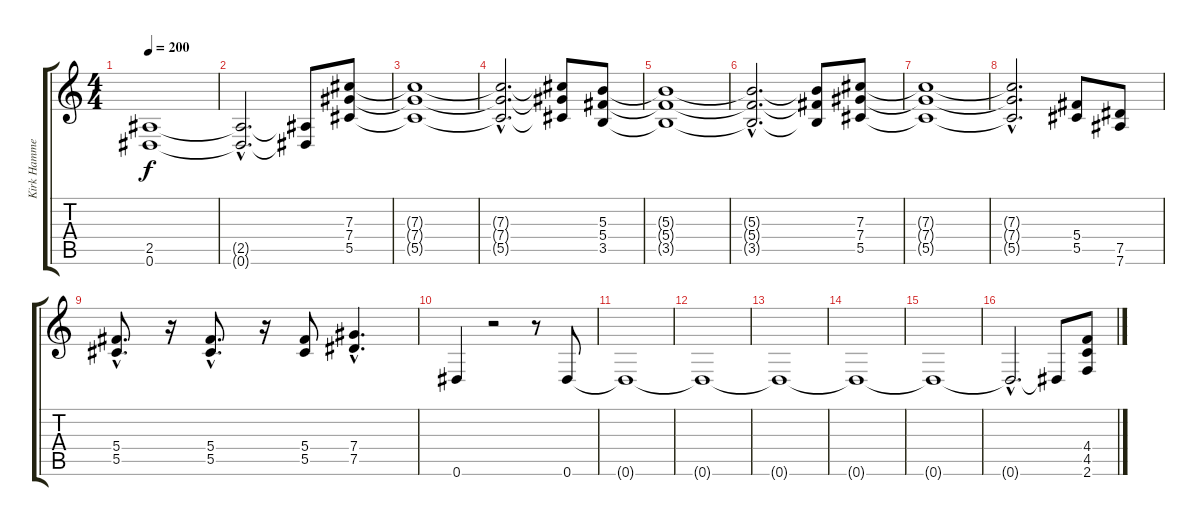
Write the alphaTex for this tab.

\track ("Kirk Hammett" "Kirk Hamme") {instrument distortionguitar}
\staff {score tabs}
\tuning (Eb4 Bb3 Gb3 Db3 Ab2 Eb2) {hide}
\ts (4 4)
\tempo 200
\clef g2
\ks c
(2.5{t} 0.6{t}).1{dy f} |
(2.5{hac t} 0.6{hac t}).2{d} (2.5{t} 0.6{t}).8 (7.3 7.4 5.5).8 |
(7.3{t} 7.4{t} 5.5{t}).1 |
(7.3{hac t} 7.4{hac t} 5.5{hac t}).2{d} (7.3{t} 7.4{t} 5.5{t}).8 (5.3 5.4 3.5).8 |
(5.3{t} 5.4{t} 3.5{t}).1 |
(5.3{hac t} 5.4{hac t} 3.5{hac t}).2{d} (5.3{t} 5.4{t} 3.5{t}).8 (7.3 7.4 5.5).8 |
(7.3{t} 7.4{t} 5.5{t}).1 |
(7.3{hac t} 7.4{hac t} 5.5{hac t}).2{d} (5.4 5.5).8 (7.5 7.6).8 |
(5.4{hac} 5.5{hac}).8{d} r.16 (5.4{hac} 5.5{hac}).8{d} r.16 (5.4 5.5).8 (7.4{hac} 7.5{hac}).4{d} |
0.6.4 r.2 r.8 0.6.8 |
0.6{t}.1 |
0.6{t}.1 |
0.6{t}.1 |
0.6{t}.1 |
0.6{t}.1 |
0.6{hac t}.2{d} 0.6{t}.8 (4.4 4.5 2.6).8
